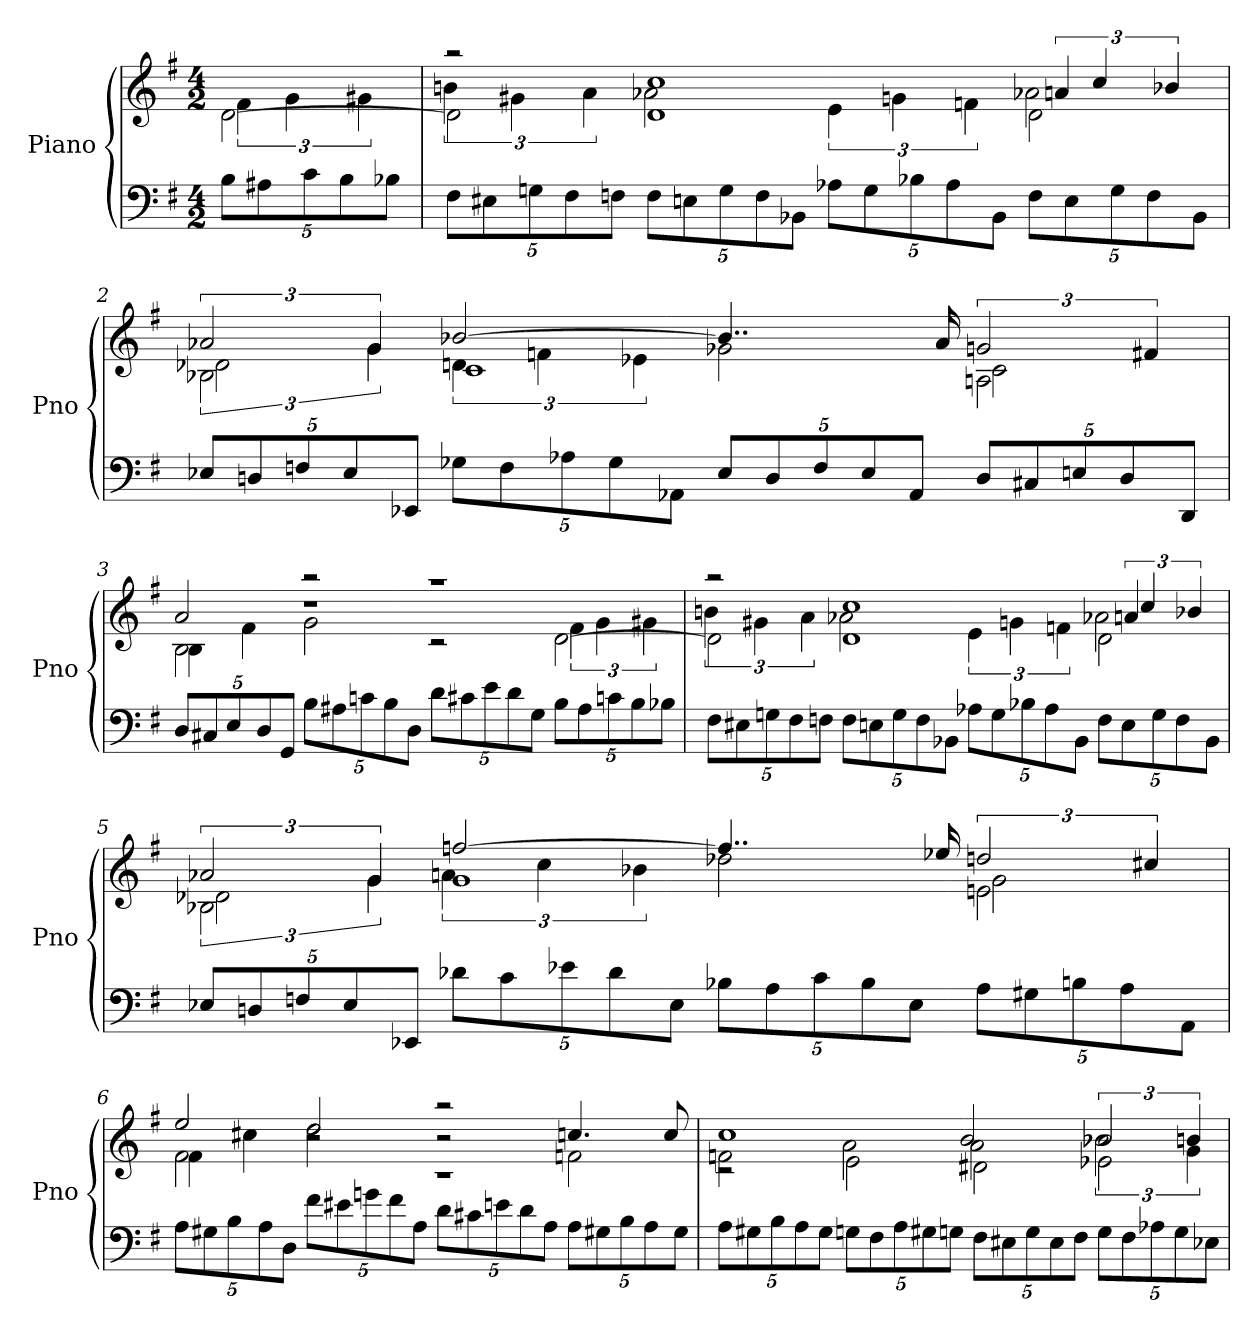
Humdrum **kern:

**kern	**kern
*part1	*part1
*staff2	*staff1
*I"Piano	*
*I'Pno	*
*clefF4	*clefG2
*k[f#]	*k[f#]
*G:	*G:
*M4/2	*M4/2
=	=
*	*^
10BL	[2d\	6f#
10A#X	.	.
.	.	6g
10c	.	.
10B	.	.
.	.	6g#X
10B-XJ	.	.
=1	=1	=1
*	*	*^
10F#L	2d\]	6bn	2raa
10E#X	.	.	.
.	.	6g#X	.
10Gn	.	.	.
10F#	.	.	.
.	.	6a	.
10FnJ	.	.	.
10FL	1d	2a-X	1cc
10En	.	.	.
10G	.	.	.
10F	.	.	.
10BB-XJ	.	.	.
10A-XL	.	6e	.
10G	.	.	.
.	.	6gn	.
10B-X	.	.	.
10A-	.	.	.
.	.	6fn	.
10BB-J	.	.	.
10FL	2d\	2a-X	6an
10E	.	.	.
.	.	.	6cc
10G	.	.	.
10F	.	.	.
.	.	.	6b-X
10BB-J	.	.	.
=2	=2	=2	=2
10E-XL	3B-X\	2d-X	3a-X
10Dn	.	.	.
10Fn	.	.	.
10E-	.	.	.
.	6g\	.	6g
10EE-XJ	.	.	.
10G-XL	6dn\	1c	[2b-X
10F	.	.	.
.	6fn\	.	.
10A-X	.	.	.
10G-	.	.	.
.	6e-X\	.	.
10AA-XJ	.	.	.
10E-L	2g-X\	.	4..b-]
10D	.	.	.
10F	.	.	.
10E-	.	.	.
10AA-J	.	.	.
.	.	.	16a-
10DL	2An\	2c	3gn
10C#X	.	.	.
10En	.	.	.
10D	.	.	.
.	.	.	6f#X
10DDJ	.	.	.
=3	=3	=3	=3
10DL	2B\	4B	2a
10C#X	.	.	.
10E	.	.	.
.	.	4f#	.
10D	.	.	.
10GGJ	.	.	.
10BL	1r	2g	2raa
10A#X	.	.	.
10cn	.	.	.
10B	.	.	.
10DJ	.	.	.
10dL	.	2rc	1raa
10c#X	.	.	.
10e	.	.	.
10d	.	.	.
10GJ	.	.	.
10BL	[2d\	6f#	.
10A#	.	.	.
.	.	6g	.
10cn	.	.	.
10B	.	.	.
.	.	6g#X	.
10B-XJ	.	.	.
=4	=4	=4	=4
10F#L	2d\]	6bn	2raa
10E#X	.	.	.
.	.	6g#X	.
10Gn	.	.	.
10F#	.	.	.
.	.	6a	.
10FnJ	.	.	.
10FL	1d	2a-X	1cc
10En	.	.	.
10G	.	.	.
10F	.	.	.
10BB-XJ	.	.	.
10A-XL	.	6e	.
10G	.	.	.
.	.	6gn	.
10B-X	.	.	.
10A-	.	.	.
.	.	6fn	.
10BB-J	.	.	.
10FL	2d\	2a-X	6an
10E	.	.	.
.	.	.	6cc
10G	.	.	.
10F	.	.	.
.	.	.	6b-X
10BB-J	.	.	.
=5	=5	=5	=5
10E-XL	3B-X\	2d-X	3a-X
10Dn	.	.	.
10Fn	.	.	.
10E-	.	.	.
.	6g\	.	6g
10EE-XJ	.	.	.
10d-XL	1g	6an	[2ffn
10c	.	.	.
.	.	6cc	.
10e-X	.	.	.
10d-	.	.	.
.	.	6b-X	.
10E-J	.	.	.
10B-XL	.	2dd-X	4..ff]
10A	.	.	.
10c	.	.	.
10B-	.	.	.
10E-J	.	.	.
.	.	.	16ee-X
10AL	2en\	2g	3ddn
10G#X	.	.	.
10Bn	.	.	.
10A	.	.	.
.	.	.	6cc#X
10AAJ	.	.	.
=6	=6	=6	=6
10AL	2f#\	4f#	2ee
10G#X	.	.	.
10B	.	.	.
.	.	4cc#X	.
10A	.	.	.
10DJ	.	.	.
10f#L	2r	2dd	2dd
10e#X	.	.	.
10gn	.	.	.
10f#	.	.	.
10AJ	.	.	.
10dL	2r	1rc	2raa
10c#X	.	.	.
10en	.	.	.
10d	.	.	.
10AJ	.	.	.
10AL	2fn\	.	4.ccn
10G#X	.	.	.
10B	.	.	.
10A	.	.	.
.	.	.	8cc
10G#J	.	.	.
=7	=7	=7	=7
10AL	2fn\	2rc	1cc
10G#X	.	.	.
10B	.	.	.
10A	.	.	.
10G#J	.	.	.
10GnL	2e\	2a	.
10F#	.	.	.
10A	.	.	.
10G#X	.	.	.
10GnJ	.	.	.
10F#L	2d#X\	2a	2b
10E#X	.	.	.
10G	.	.	.
10E#	.	.	.
10F#J	.	.	.
10GL	2e-X\	3b-X	3b-X
10F#	.	.	.
10A-X	.	.	.
10G	.	.	.
.	.	6g	6bn
10E-XJ	.	.	.
*	*v	*v	*v
=	=
*-	*-
